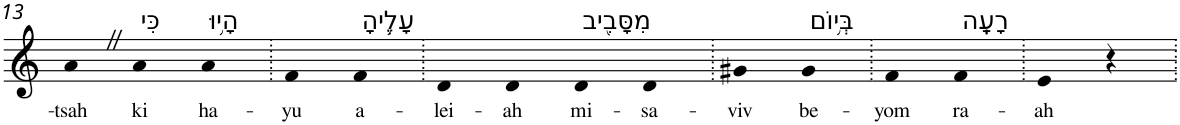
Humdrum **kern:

**kern	**text
*part1	*part1
*staff1	*staff1
*I"Piano	*
*I'Pno	*
!!LO:PB:g=z
*clefG2	*
*k[]	*
=13	=13
!	!LO:LY:b
4aZ	-tsah
!LO:TX:a:t=כִּי	!
!	!LO:LY:b
4a	ki
!LO:TX:a:t=הָי֥וּ	!
!	!LO:LY:b
4a	ha-
=14.	=14.
!	!LO:LY:b
4f	-yu
!LO:TX:a:t=עָלֶ֛יהָ	!
!	!LO:LY:b
4f	a-
=15.	=15.
!	!LO:LY:b
4d	-lei-
!	!LO:LY:b
4d	-ah
!LO:TX:a:t=מִסָּבִ֖יב	!
!	!LO:LY:b
4d	mi-
!	!LO:LY:b
4d	-sa-
=16.	=16.
!	!LO:LY:b
4g#X	-viv
!LO:TX:a:t=בְּי֥וֹם	!
!	!LO:LY:b
4g#	be-
=17.	=17.
!	!LO:LY:b
4f	-yom
!LO:TX:a:t=רָעָֽה	!
!	!LO:LY:b
4f	ra-
=18.	=18.
!	!LO:LY:b
4e	-ah
4r	.
=.	=.
*-	*-
